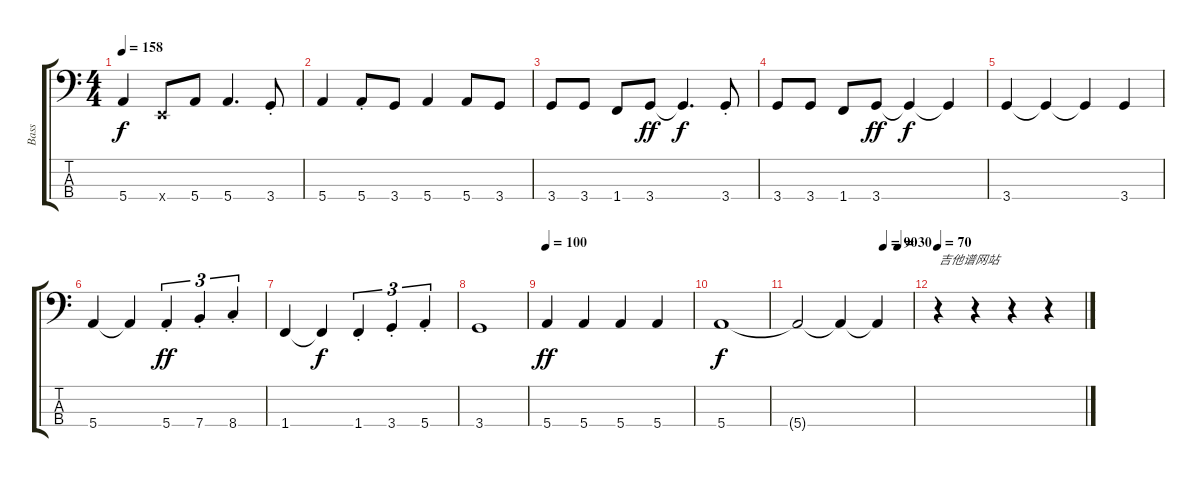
\track ("Bass" "Bass") {instrument electricbassfinger}
\staff {score tabs}
\tuning (G2 D2 A1 E1) {hide}
\ts (4 4)
\tempo 158
\clef f4
\ks c
5.4.4{dy f} 0.4{x}.8 5.4.8 5.4.4{d} 3.4{st}.8 |
5.4.4 5.4{st}.8 3.4.8 5.4.4 5.4.8 3.4.8 |
3.4.8 3.4.8 1.4.8 3.4.8{dy ff} 3.4{t}.4{d dy f} 3.4{st}.8 |
3.4.8 3.4.8 1.4.8 3.4.8{dy ff} 3.4{t}.4{dy f} 3.4{t}.4 |
3.4.4 3.4{t}.4 3.4{t}.4 3.4.4 |
5.4.4 5.4{t}.4 5.4{st}.4{tu (3 2) dy ff} 7.4{st}.4{tu (3 2)} 8.4{st}.4{tu (3 2)} |
1.4.4 1.4{t}.4{dy f} 1.4{st}.4{tu (3 2)} 3.4{st}.4{tu (3 2)} 5.4{st}.4{tu (3 2)} |
3.4.1 |
\tempo 100
5.4.4{dy ff} 5.4.4 5.4.4 5.4.4 |
5.4.1{dy f} |
\tempo (30 0.875)
\tempo (90 0.75)
5.4{t}.2 5.4{t}.4 5.4{t}.4 |
\tempo 70
r.4{txt "吉他谱网站"} r.4 r.4 r.4
